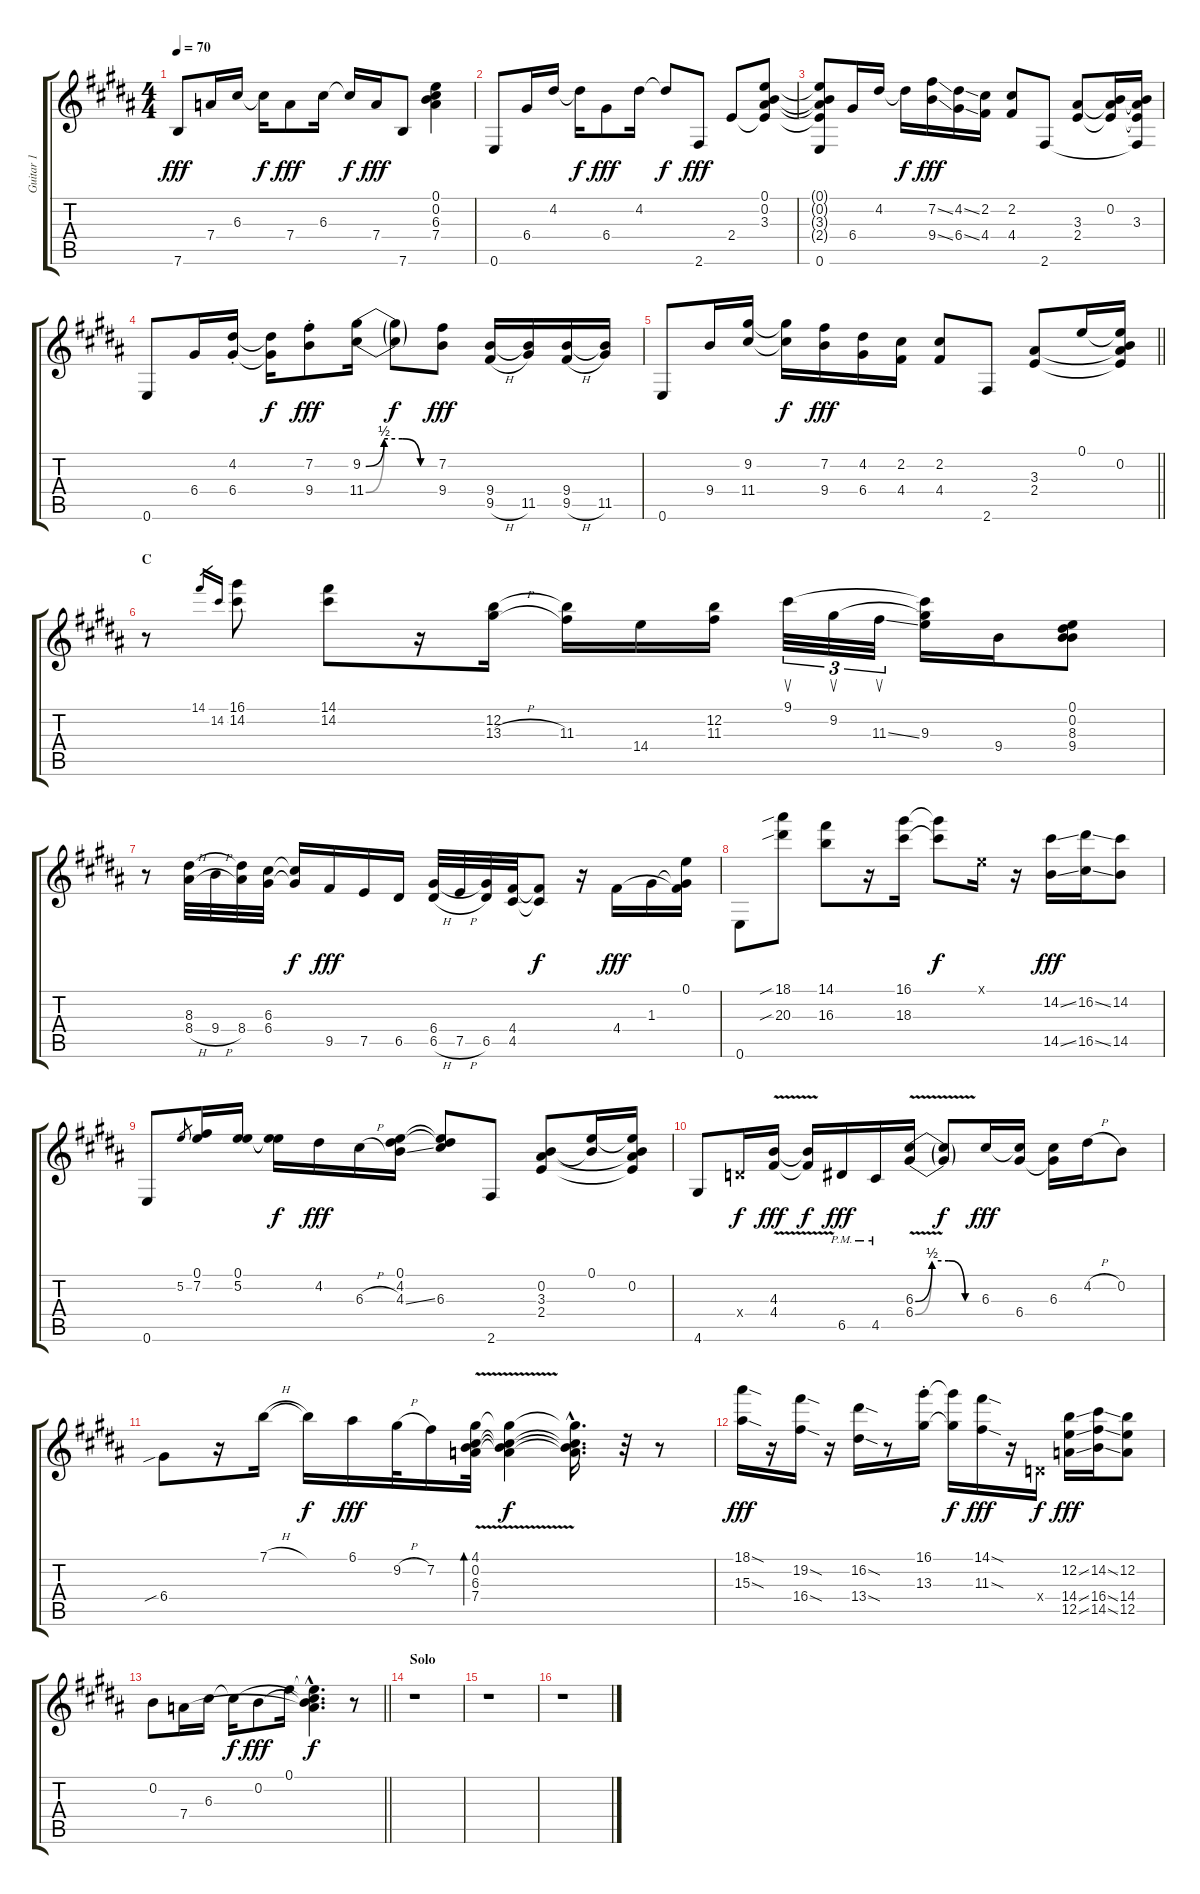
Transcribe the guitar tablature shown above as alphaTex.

\track ("Guitar 1" "Guitar 1") {instrument electricguitarclean}
\staff {score tabs}
\tuning (E4 B3 G3 D3 A2 E2) {hide}
\ts (4 4)
\tempo 70
\clef g2
\ks b
7.6.8{dy fff} 7.4.16 6.3.16 6.3{t}.16{dy f} 7.4.8{dy fff} 6.3.16 6.3{t}.16{dy f} 7.4.16{dy fff} 7.6.8 (0.1 0.2 6.3 7.4).4 |
0.6.8 6.4.16 4.2.16 4.2{t}.16{dy f} 6.4.8{dy fff} 4.2.16 4.2{t}.8{dy f} 2.6.8{dy fff} 2.4.8 (0.1 0.2 3.3 2.4{t}).8 |
(0.1{t} 0.2{t} 3.3{t} 2.4{t} 0.6).8 6.4.16 4.2.16 4.2{t}.16{dy f} (7.2{ss} 9.4{ss}).16{dy fff} (4.2{ss} 6.4{ss}).16 (2.2 4.4).16 (2.2 4.4).8 2.6.8 (3.3 2.4).8 (0.2 3.3{t} 2.4{t}).16 (0.2{t} 3.3 2.4{t} 2.6{t}).16 |
0.6.8 6.4.16 (4.2{st} 6.4{st}).16 (4.2{t} 6.4{t}).16{dy f} (7.2{st} 9.4{st}).8{dy fff} (9.2{be (custom 0 0 15 2 30 2 45 0 60 0)} 11.4{be (custom 0 0 15 2 30 2 45 0 60 0)}).16 (9.2{t} 11.4{t}).8{dy f} (7.2 9.4).8{dy fff} (9.4 9.5{h}).16 (9.4{t} 11.5).16 (9.4 9.5{h}).16 (9.4{t} 11.5).16 |
\barLineRight lightlight
0.6.8 9.4.16 (9.2 11.4).16 (9.2{t} 11.4{t}).16{dy f} (7.2 9.4).16{dy fff} (4.2 6.4).16 (2.2 4.4).16 (2.2 4.4).8 2.6.8 (3.3 2.4).8 0.1.16 (0.1{t} 0.2 3.3{t} 2.4{t}).16 |
\section ("" "C")
r.8 14.1.16{gr} 14.2.16{gr} (16.1 14.2).8 (14.1 14.2).8 r.16 (12.2 13.3{h}).16 (12.2{t} 11.3).16 14.4.16 (12.2 11.3).16 9.1.32{su tu (3 2)} 9.2.32{su tu (3 2)} 11.3{ss}.32{su tu (3 2)} (9.1{t} 9.2{t} 9.3).16 9.4.16 (0.1 0.2 8.3 9.4).8 |
r.8 (8.3 8.4{h}).32 9.4{h}.32 (8.3{t} 8.4).32 (6.3 6.4).32 (6.3{t} 6.4{t}).16{dy f} 9.5.16{dy fff} 7.5.16 6.5.16 (6.4 6.5{h}).32 7.5{h}.32 (6.4{t} 6.5).32 (4.4 4.5).32 (4.4{t} 4.5{t}).8{dy f} r.16 4.4.16{dy fff} 1.3.16 (0.1 1.3{t} 4.4{t}).16 |
0.6.8 (18.1{sib} 20.3{sib}).8 (14.1 16.3).8 r.16 (16.1 18.3).16 (16.1{t} 18.3{t}).8{dy f} 0.1{x}.16 r.16 (14.2{ss} 14.5{ss}).16{dy fff} (16.2{ss} 16.5{ss}).16 (14.2 14.5).8 |
0.6.8 5.2.8{gr} (0.1 7.2).16 (0.1 5.2).16 (0.1{t} 5.2{t}).16{dy f} 4.2.16{dy fff} 6.3{h}.16 (0.1 4.2 4.3{ss}).16 (0.1{t} 4.2{t} 6.3).8 2.6.8 (0.2 3.3 2.4).8 (0.1 0.2{t}).16 (0.1{t} 0.2 3.3{t} 2.4{t}).16 |
4.6.8 0.4{x}.16{dy f} (4.3{v} 4.4{v}).16{dy fff} (4.3{t} 4.4{t}).16{dy f} 6.5{pm}.16{dy fff} 4.5{pm}.16 (6.3{be (custom 0 0 15 2 30 2 45 0 60 0) v} 6.4{be (custom 0 0 15 2 30 2 45 0 60 0) v}).16 (6.3{t} 6.4{t}).8{dy f} 6.3.16{dy fff} (6.3{t} 6.4).16 (6.3 6.4{t}).16 4.2{h}.16 0.2.8 |
6.4{sib}.8 r.16 7.1{h}.16 7.1{t}.16{dy f} 6.1.16{dy fff} 9.2{h}.32 7.2.16 (4.1{v} 0.2{v} 6.3{v} 7.4{v}).32{bd 240} (4.1{t} 0.2{t} 6.3{t} 7.4{t}).4{dy f} (4.1{hac t} 0.2{hac t} 6.3{hac t} 7.4{hac t}).16{d} r.32 r.8 |
(18.1{sod} 15.3{sod}).16{dy fff} r.16 (19.2{sod} 16.4{sod}).16 r.16 (16.2{sod} 13.4{sod}).16 r.8 (16.1{st} 13.3{st}).16 (16.1{t} 13.3{t}).16{dy f} (14.1{sod} 11.3{sod}).16{dy fff} r.16 0.4{x}.16{dy f} (12.2{ss} 14.4{ss} 12.5{ss}).16{dy fff} (14.2{ss} 16.4{ss} 14.5{ss}).16 (12.2 14.4 12.5).8 |
\barLineRight lightlight
0.2.8 7.4.16 6.3.16 6.3{t}.16{dy f} 0.2.8{dy fff} 0.1.16 (0.1{hac t} 0.2{hac t} 6.3{hac t} 7.4{hac t}).4{d dy f} r.8 |
\section ("" "Solo")
r.1 |
r.1 |
r.1
